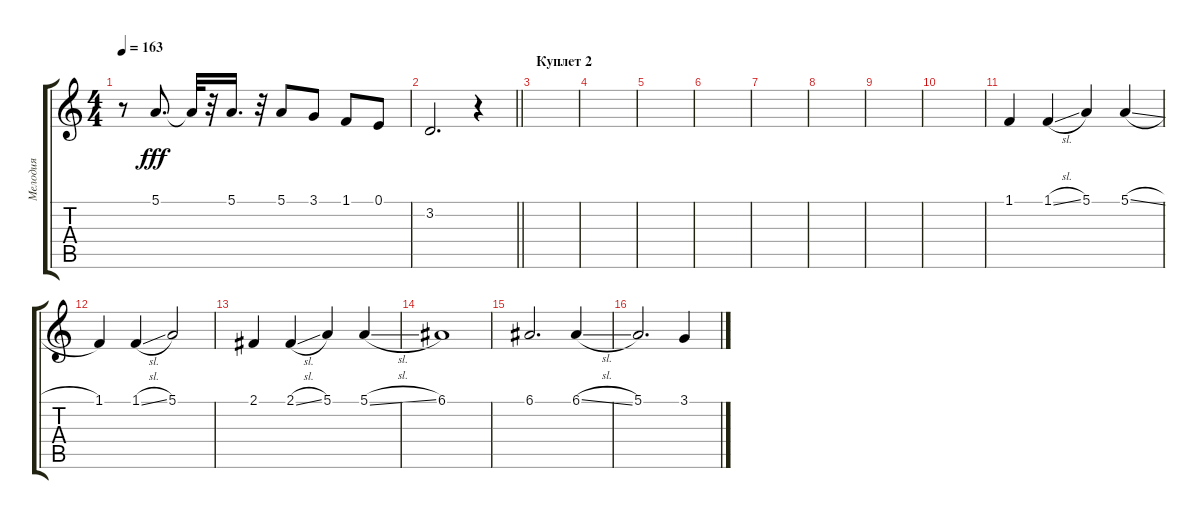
\track ("Мелодия" "Мелодия") {instrument tuba}
\staff {score tabs}
\tuning (E4 B3 G3 D3 A2 E2) {hide}
\ts (4 4)
\tempo 163
\clef g2
\ks c
r.8{dy fff} 5.1.8{d} 5.1{t}.32 r.32 5.1.16{d} r.32 5.1.8 3.1.8 1.1.8 0.1.8 |
\barLineRight lightlight
3.2.2{d} r.4 |
\section ("" "Куплет 2")
|
|
|
|
|
|
|
|
1.1.4{volume 13} 1.1{sl}.4 5.1.4 5.1{sl}.4 |
1.1.4 1.1{sl}.4 5.1.2 |
2.1.4 2.1{sl}.4 5.1.4 5.1{sl}.4 |
6.1.1 |
6.1.2{d} 6.1{sl}.4 |
5.1.2{d} 3.1{sl}.4
